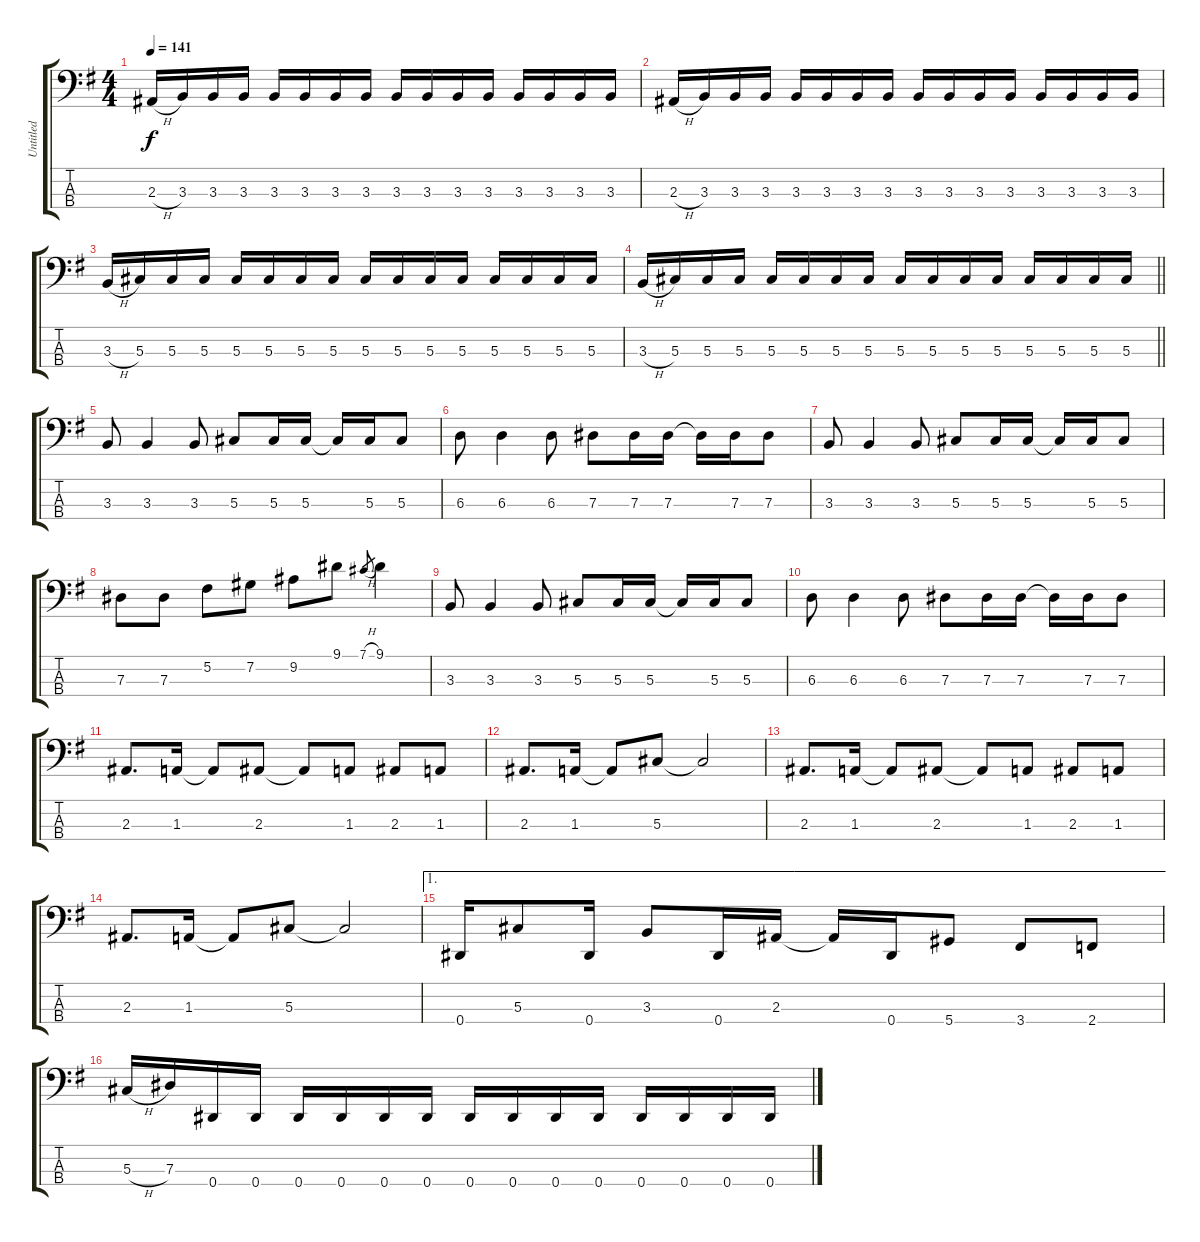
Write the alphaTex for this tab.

\track ("Untitled" "Untitled") {instrument electricbasspick}
\staff {score tabs}
\tuning (Gb2 Db2 Ab1 Eb1) {hide}
\ts (4 4)
\tempo 141
\clef f4
\ks g
2.3{h}.16{dy f} 3.3.16 3.3.16 3.3.16 3.3.16 3.3.16 3.3.16 3.3.16 3.3.16 3.3.16 3.3.16 3.3.16 3.3.16 3.3.16 3.3.16 3.3.16 |
2.3{h}.16 3.3.16 3.3.16 3.3.16 3.3.16 3.3.16 3.3.16 3.3.16 3.3.16 3.3.16 3.3.16 3.3.16 3.3.16 3.3.16 3.3.16 3.3.16 |
3.3{h}.16 5.3.16 5.3.16 5.3.16 5.3.16 5.3.16 5.3.16 5.3.16 5.3.16 5.3.16 5.3.16 5.3.16 5.3.16 5.3.16 5.3.16 5.3.16 |
\barLineRight lightlight
3.3{h}.16 5.3.16 5.3.16 5.3.16 5.3.16 5.3.16 5.3.16 5.3.16 5.3.16 5.3.16 5.3.16 5.3.16 5.3.16 5.3.16 5.3.16 5.3.16 |
\section ("" " ")
3.3.8 3.3.4 3.3.8 5.3.8 5.3.16 5.3.16 5.3{t}.16 5.3.16 5.3.8 |
6.3.8 6.3.4 6.3.8 7.3.8 7.3.16 7.3.16 7.3{t}.16 7.3.16 7.3.8 |
3.3.8 3.3.4 3.3.8 5.3.8 5.3.16 5.3.16 5.3{t}.16 5.3.16 5.3.8 |
7.3.8 7.3.8 5.2.8 7.2.8 9.2.8 9.1.8 7.1{h}.8{gr} 9.1.4 |
3.3.8 3.3.4 3.3.8 5.3.8 5.3.16 5.3.16 5.3{t}.16 5.3.16 5.3.8 |
6.3.8 6.3.4 6.3.8 7.3.8 7.3.16 7.3.16 7.3{t}.16 7.3.16 7.3.8 |
2.3.8{d} 1.3.16 1.3{t}.8 2.3.8 2.3{t}.8 1.3.8 2.3.8 1.3.8 |
2.3.8{d} 1.3.16 1.3{t}.8 5.3.8 5.3{t}.2 |
2.3.8{d} 1.3.16 1.3{t}.8 2.3.8 2.3{t}.8 1.3.8 2.3.8 1.3.8 |
2.3.8{d} 1.3.16 1.3{t}.8 5.3.8 5.3{t}.2 |
\ae 1
0.4.16 5.3.8 0.4.16 3.3.8 0.4.16 2.3.16 2.3{t}.16 0.4.16 5.4.8 3.4.8 2.4.8 |
5.3{h}.16 7.3.16 0.4.16 0.4.16 0.4.16 0.4.16 0.4.16 0.4.16 0.4.16 0.4.16 0.4.16 0.4.16 0.4.16 0.4.16 0.4.16 0.4.16
